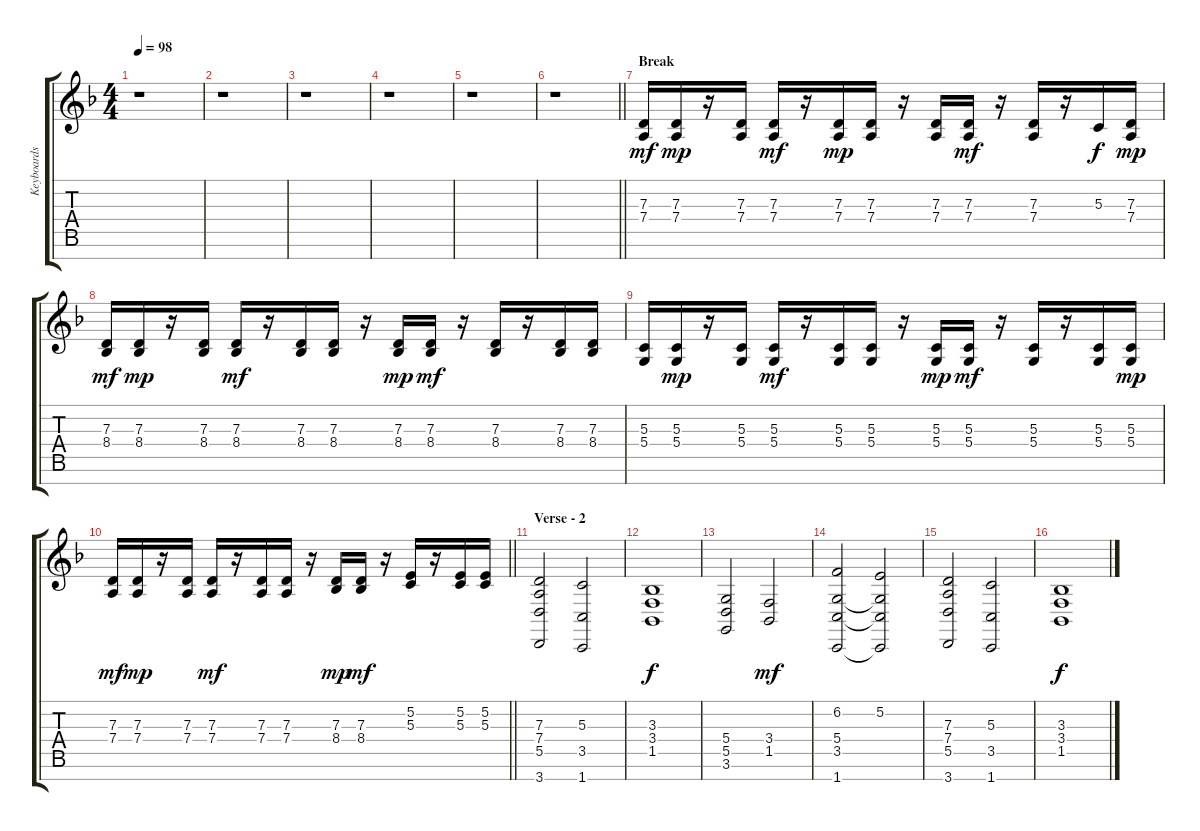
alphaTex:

\track ("Keyboards (Katrin)" "Keyboards ") {instrument pad8sweep}
\staff {score tabs}
\tuning (E4 B3 G3 D3 A2 E2 B1) {hide}
\ts (4 4)
\tempo 98
\clef g2
\ks f
r.1{dy f} |
r.1 |
r.1 |
r.1 |
r.1 |
\barLineRight lightlight
r.1 |
\section ("" "Break")
(7.3 7.4).16{dy mf volume 7 instrument lead2sawtooth} (7.3 7.4).16{dy mp} r.16 (7.3 7.4).16 (7.3 7.4).16{dy mf} r.16 (7.3 7.4).16{dy mp} (7.3 7.4).16 r.16 (7.3 7.4).16 (7.3 7.4).16{dy mf} r.16 (7.3 7.4).16 r.16 5.3.16{dy f} (7.3 7.4).16{dy mp} |
(7.3 8.4).16{dy mf} (7.3 8.4).16{dy mp} r.16 (7.3 8.4).16 (7.3 8.4).16{dy mf} r.16 (7.3 8.4).16 (7.3 8.4).16 r.16 (7.3 8.4).16{dy mp} (7.3 8.4).16{dy mf} r.16 (7.3 8.4).16 r.16 (7.3 8.4).16 (7.3 8.4).16 |
(5.3 5.4).16 (5.3 5.4).16{dy mp} r.16 (5.3 5.4).16 (5.3 5.4).16{dy mf} r.16 (5.3 5.4).16 (5.3 5.4).16 r.16 (5.3 5.4).16{dy mp} (5.3 5.4).16{dy mf} r.16 (5.3 5.4).16 r.16 (5.3 5.4).16 (5.3 5.4).16{dy mp} |
\barLineRight lightlight
(7.3 7.4).16{dy mf} (7.3 7.4).16{dy mp} r.16 (7.3 7.4).16 (7.3 7.4).16{dy mf} r.16 (7.3 7.4).16 (7.3 7.4).16 r.16 (7.3 8.4).16{dy mp} (7.3 8.4).16{dy mf} r.16 (5.2 5.3).16 r.16 (5.2 5.3).16 (5.2 5.3).16 |
\section ("" "Verse - 2")
(7.3 7.4 5.5 3.7).2{volume 8 instrument pad8sweep} (5.3 3.5 1.7).2 |
(3.3 3.4 1.5).1{dy f} |
(5.4 5.5 3.6).2 (3.4 1.5).2{dy mf} |
(6.2 5.4 3.5 1.7).2 (5.2 5.4{t} 3.5{t} 1.7{t}).2 |
(7.3 7.4 5.5 3.7).2 (5.3 3.5 1.7).2 |
(3.3 3.4 1.5).1{dy f}
